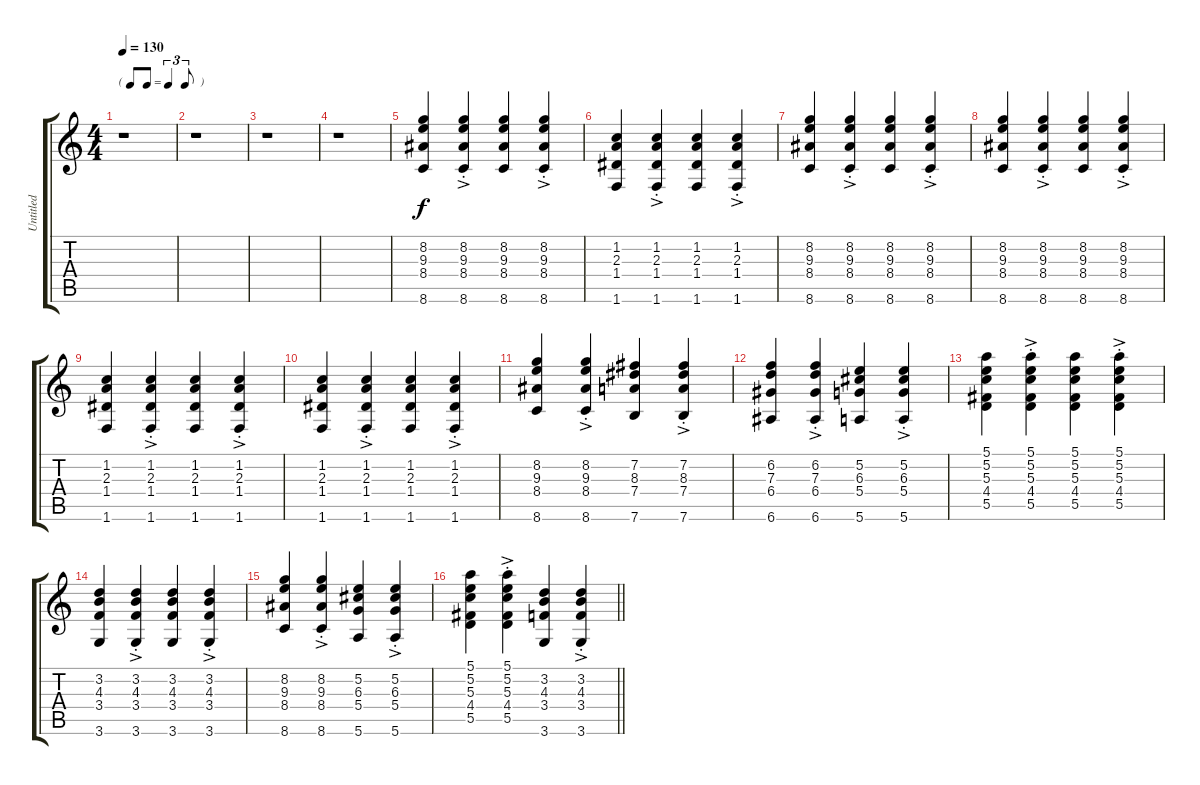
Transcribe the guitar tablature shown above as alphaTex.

\track ("Untitled" "Untitled") {instrument acousticguitarnylon}
\staff {score tabs}
\tuning (E4 B3 G3 D3 A2 E2) {hide}
\ts (4 4)
\tf triplet8th
\tempo 130
\clef g2
\ks c
r.1{dy f instrument acousticguitarnylon} |
r.1 |
r.1 |
r.1 |
(8.2 9.3 8.4 8.6).4 (8.2{ac st} 9.3{ac st} 8.4{ac st} 8.6{ac st}).4 (8.2 9.3 8.4 8.6).4 (8.2{ac st} 9.3{ac st} 8.4{ac st} 8.6{ac st}).4 |
(1.2 2.3 1.4 1.6).4 (1.2{ac st} 2.3{ac st} 1.4{ac st} 1.6{ac st}).4 (1.2 2.3 1.4 1.6).4 (1.2{ac st} 2.3{ac st} 1.4{ac st} 1.6{ac st}).4 |
(8.2 9.3 8.4 8.6).4 (8.2{ac st} 9.3{ac st} 8.4{ac st} 8.6{ac st}).4 (8.2 9.3 8.4 8.6).4 (8.2{ac st} 9.3{ac st} 8.4{ac st} 8.6{ac st}).4 |
(8.2 9.3 8.4 8.6).4 (8.2{ac st} 9.3{ac st} 8.4{ac st} 8.6{ac st}).4 (8.2 9.3 8.4 8.6).4 (8.2{ac st} 9.3{ac st} 8.4{ac st} 8.6{ac st}).4 |
(1.2 2.3 1.4 1.6).4 (1.2{ac st} 2.3{ac st} 1.4{ac st} 1.6{ac st}).4 (1.2 2.3 1.4 1.6).4 (1.2{ac st} 2.3{ac st} 1.4{ac st} 1.6{ac st}).4 |
(1.2 2.3 1.4 1.6).4 (1.2{ac st} 2.3{ac st} 1.4{ac st} 1.6{ac st}).4 (1.2 2.3 1.4 1.6).4 (1.2{ac st} 2.3{ac st} 1.4{ac st} 1.6{ac st}).4 |
(8.2 9.3 8.4 8.6).4 (8.2{ac st} 9.3{ac st} 8.4{ac st} 8.6{ac st}).4 (7.2 8.3 7.4 7.6).4 (7.2{ac st} 8.3{ac st} 7.4{ac st} 7.6{ac st}).4 |
(6.2 7.3 6.4 6.6).4 (6.2{ac st} 7.3{ac st} 6.4{ac st} 6.6{ac st}).4 (5.2 6.3 5.4 5.6).4 (5.2{ac st} 6.3{ac st} 5.4{ac st} 5.6{ac st}).4 |
(5.1 5.2 5.3 4.4 5.5).4 (5.1{ac st} 5.2{ac st} 5.3{ac st} 4.4{ac st} 5.5{ac st}).4 (5.1 5.2 5.3 4.4 5.5).4 (5.1{ac st} 5.2{ac st} 5.3{ac st} 4.4{ac st} 5.5{ac st}).4 |
(3.2 4.3 3.4 3.6).4 (3.2{ac st} 4.3{ac st} 3.4{ac st} 3.6{ac st}).4 (3.2 4.3 3.4 3.6).4 (3.2{ac st} 4.3{ac st} 3.4{ac st} 3.6{ac st}).4 |
(8.2 9.3 8.4 8.6).4 (8.2{ac st} 9.3{ac st} 8.4{ac st} 8.6{ac st}).4 (5.2 6.3 5.4 5.6).4 (5.2{ac st} 6.3{ac st} 5.4{ac st} 5.6{ac st}).4 |
\barLineRight lightlight
(5.1 5.2 5.3 4.4 5.5).4 (5.1{ac st} 5.2{ac st} 5.3{ac st} 4.4{ac st} 5.5{ac st}).4 (3.2 4.3 3.4 3.6).4 (3.2{ac st} 4.3{ac st} 3.4{ac st} 3.6{ac st}).4
